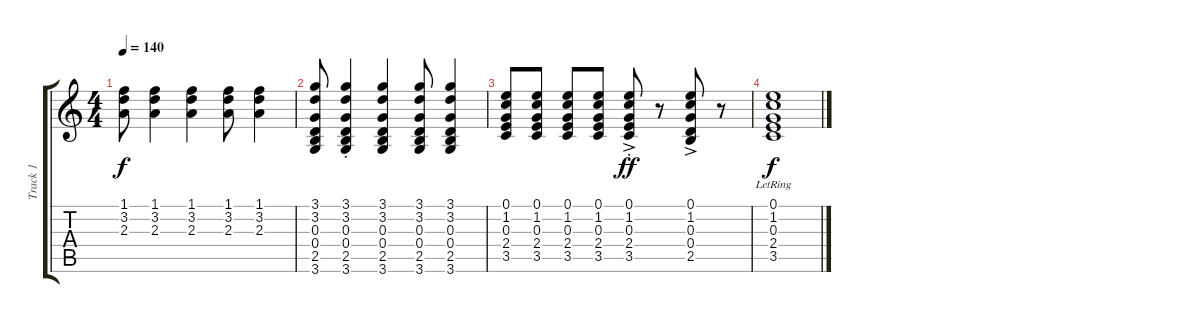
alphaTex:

\track ("Track 1" "Track 1") {instrument acousticguitarsteel}
\staff {score tabs}
\tuning (E4 B3 G3 D3 A2 E2) {hide}
\ts (4 4)
\tempo 140
\clef g2
\ks c
(1.1 3.2 2.3).8{dy f} (1.1 3.2 2.3).4 (1.1 3.2 2.3).4 (1.1 3.2 2.3).8 (1.1 3.2 2.3).4 |
(3.1 3.2 0.3 0.4 2.5 3.6).8 (3.1 3.2 0.3 0.4 2.5 3.6{st}).4 (3.1 3.2 0.3 0.4 2.5 3.6).4 (3.1 3.2 0.3 0.4 2.5 3.6).8 (3.1 3.2 0.3 0.4 2.5 3.6).4 |
(0.1 1.2 0.3 2.4 3.5).8 (0.1 1.2 0.3 2.4 3.5).8 (0.1 1.2 0.3 2.4 3.5).8 (0.1 1.2 0.3 2.4 3.5).8 (0.1{ac} 1.2 0.3 2.4 3.5{st}).8{dy ff} r.8 (0.1{ac} 1.2 0.3 0.4 2.5).8 r.8 |
(0.1 1.2 0.3 2.4 3.5{lr}).1{dy f}
